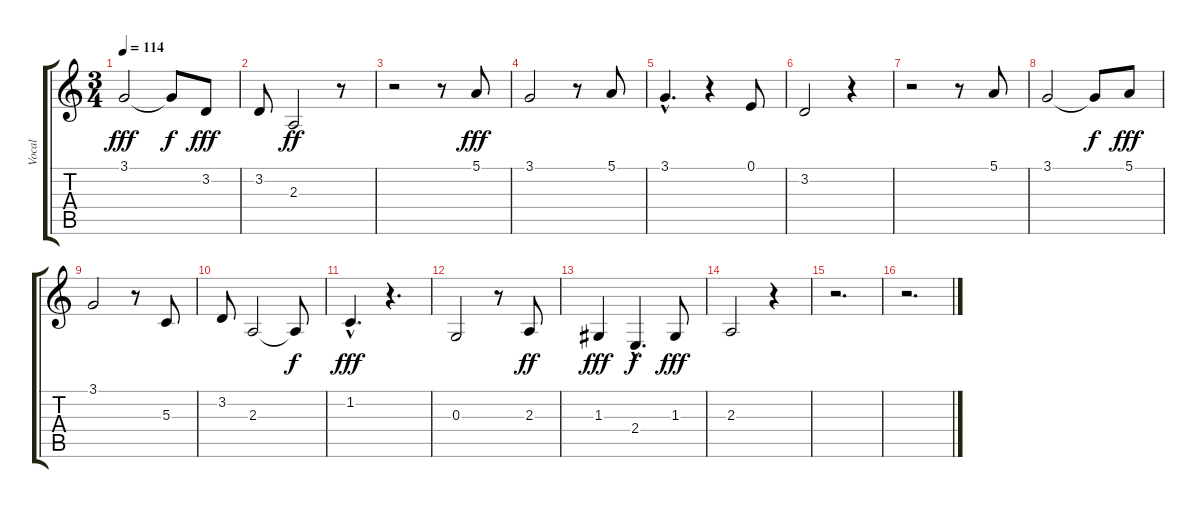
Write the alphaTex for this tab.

\track ("Vocal" "Vocal") {instrument cello}
\staff {score tabs}
\tuning (E4 B3 G3 D3 A2 E2) {hide}
\ts (3 4)
\tempo 114
\clef g2
\ks c
3.1.2{dy fff} 3.1{t}.8{dy f} 3.2.8{dy fff} |
3.2.8 2.3.2{dy ff} r.8 |
r.2 r.8 5.1.8{dy fff} |
3.1.2 r.8 5.1.8 |
3.1{hac}.4{d} r.4 0.1.8 |
3.2.2 r.4 |
r.2 r.8 5.1.8 |
3.1.2 3.1{t}.8{dy f} 5.1.8{dy fff} |
3.1.2 r.8 5.3.8 |
3.2.8 2.3.2 2.3{t}.8{dy f} |
1.2{hac}.4{d dy fff} r.4{d} |
0.3.2 r.8 2.3.8{dy ff} |
1.3.4{dy fff} 2.4{hac}.4{d dy f} 1.3.8{dy fff} |
2.3.2 r.4 |
r.2{d} |
r.2{d}
